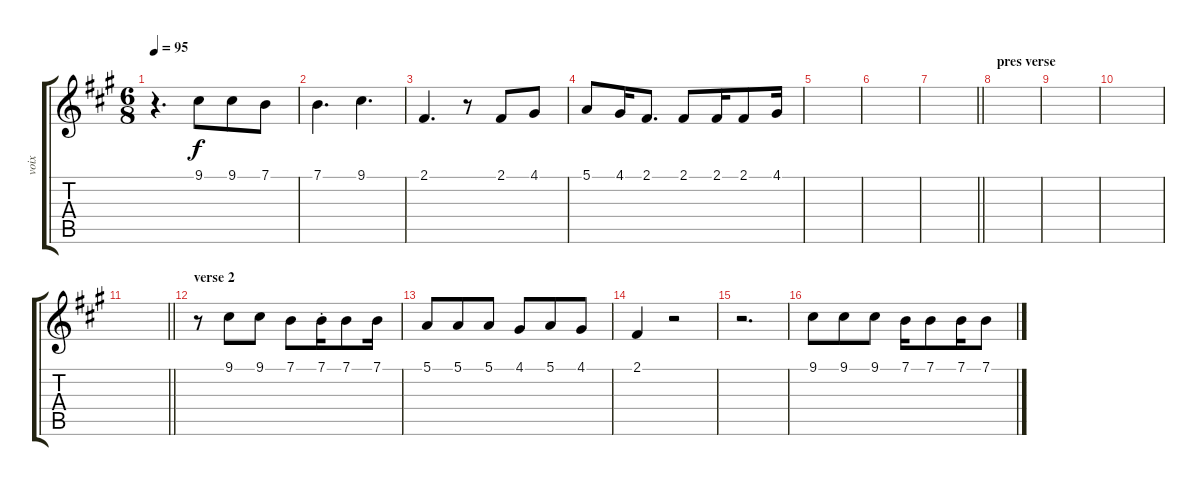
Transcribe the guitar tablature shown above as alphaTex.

\track ("voix" "voix") {instrument flute}
\staff {score tabs}
\tuning (E4 B3 G3 D3 A2 E2) {hide}
\ts (6 8)
\tempo 95
\clef g2
\ks a
r.4{d dy f} 9.1.8 9.1.8 7.1.8 |
7.1.4{d} 9.1.4{d} |
2.1.4{d} r.8 2.1.8 4.1.8 |
5.1.8 4.1.16 2.1.8{d} 2.1.8 2.1.16 2.1.8 4.1.16 |
|
|
\barLineRight lightlight
|
\section ("" "pres verse")
|
|
|
\barLineRight lightlight
|
\section ("" "verse 2")
r.8 9.1.8 9.1.8 7.1.8 7.1{st}.16 7.1.8 7.1.16 |
5.1.8 5.1.8 5.1.8 4.1.8 5.1.8 4.1.8 |
2.1.4 r.2 |
r.2{d} |
9.1.8 9.1.8 9.1.8 7.1.16 7.1.8 7.1.16 7.1.8
